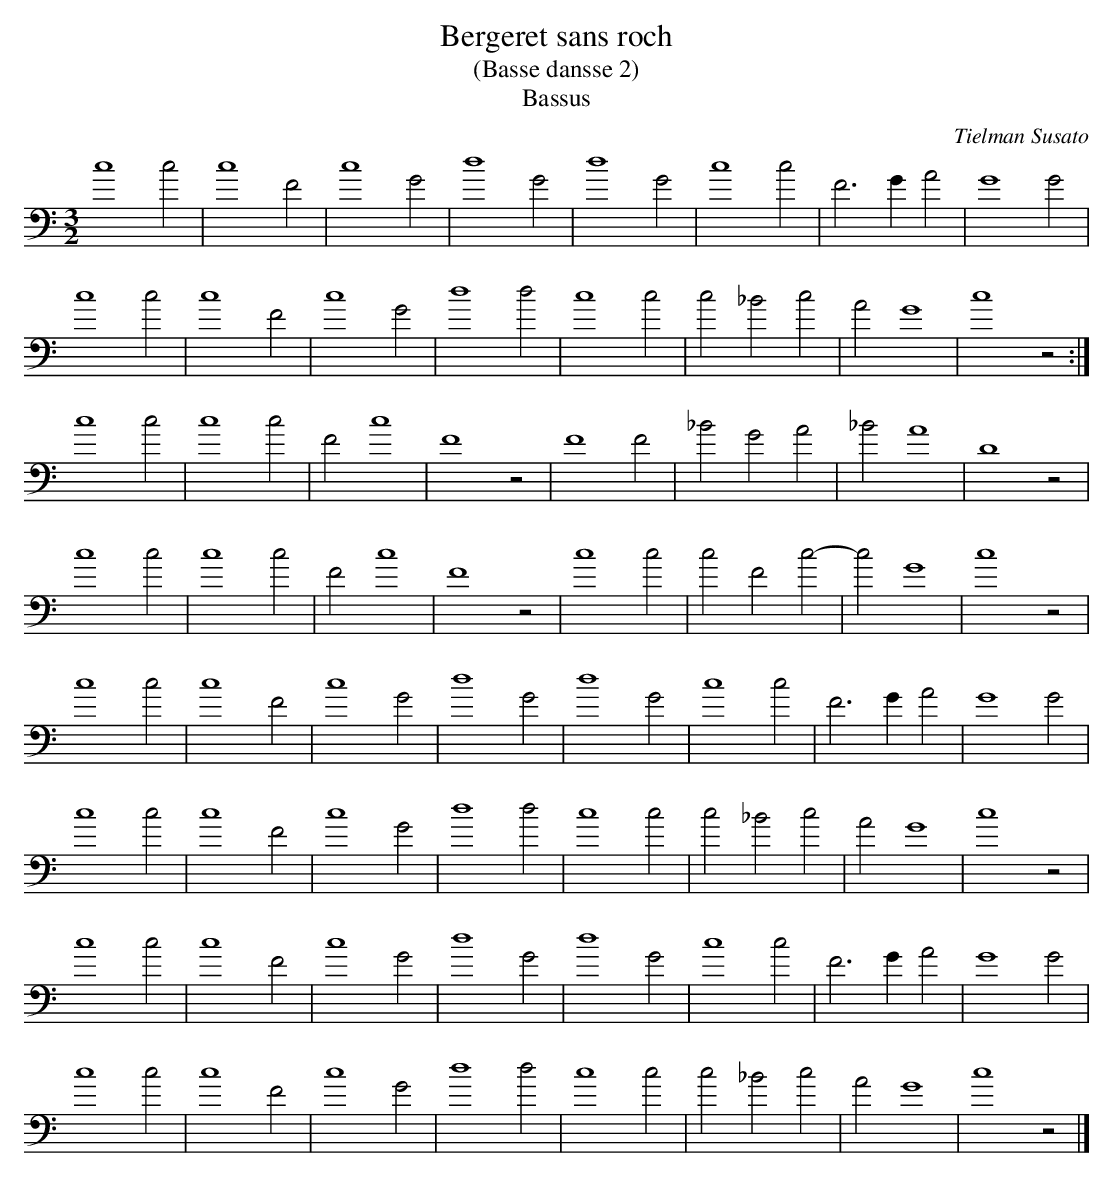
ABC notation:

X:1
T:Bergeret sans roch
T:(Basse dansse 2)
C:Tielman Susato
M:3/2
L:1/2
T:Bassus
K:C bass
c2c|c2F|c2G|d2G|d2G|c2c|F>GA|G2G|
c2c|c2F|c2G|d2d|c2c|c_Bc|AG2|c2z:|
c2c|c2c|Fc2|F2z|F2F|_BGA|_BA2|D2z|
c2c|c2c|Fc2|F2z|c2c|cFc-|cG2|c2z|
c2c|c2F|c2G|d2G|d2G|c2c|F>GA|G2G|
c2c|c2F|c2G|d2d|c2c|c_Bc|AG2|c2z|
c2c|c2F|c2G|d2G|d2G|c2c|F>GA|G2G|
c2c|c2F|c2G|d2d|c2c|c_Bc|AG2|c2z|]
